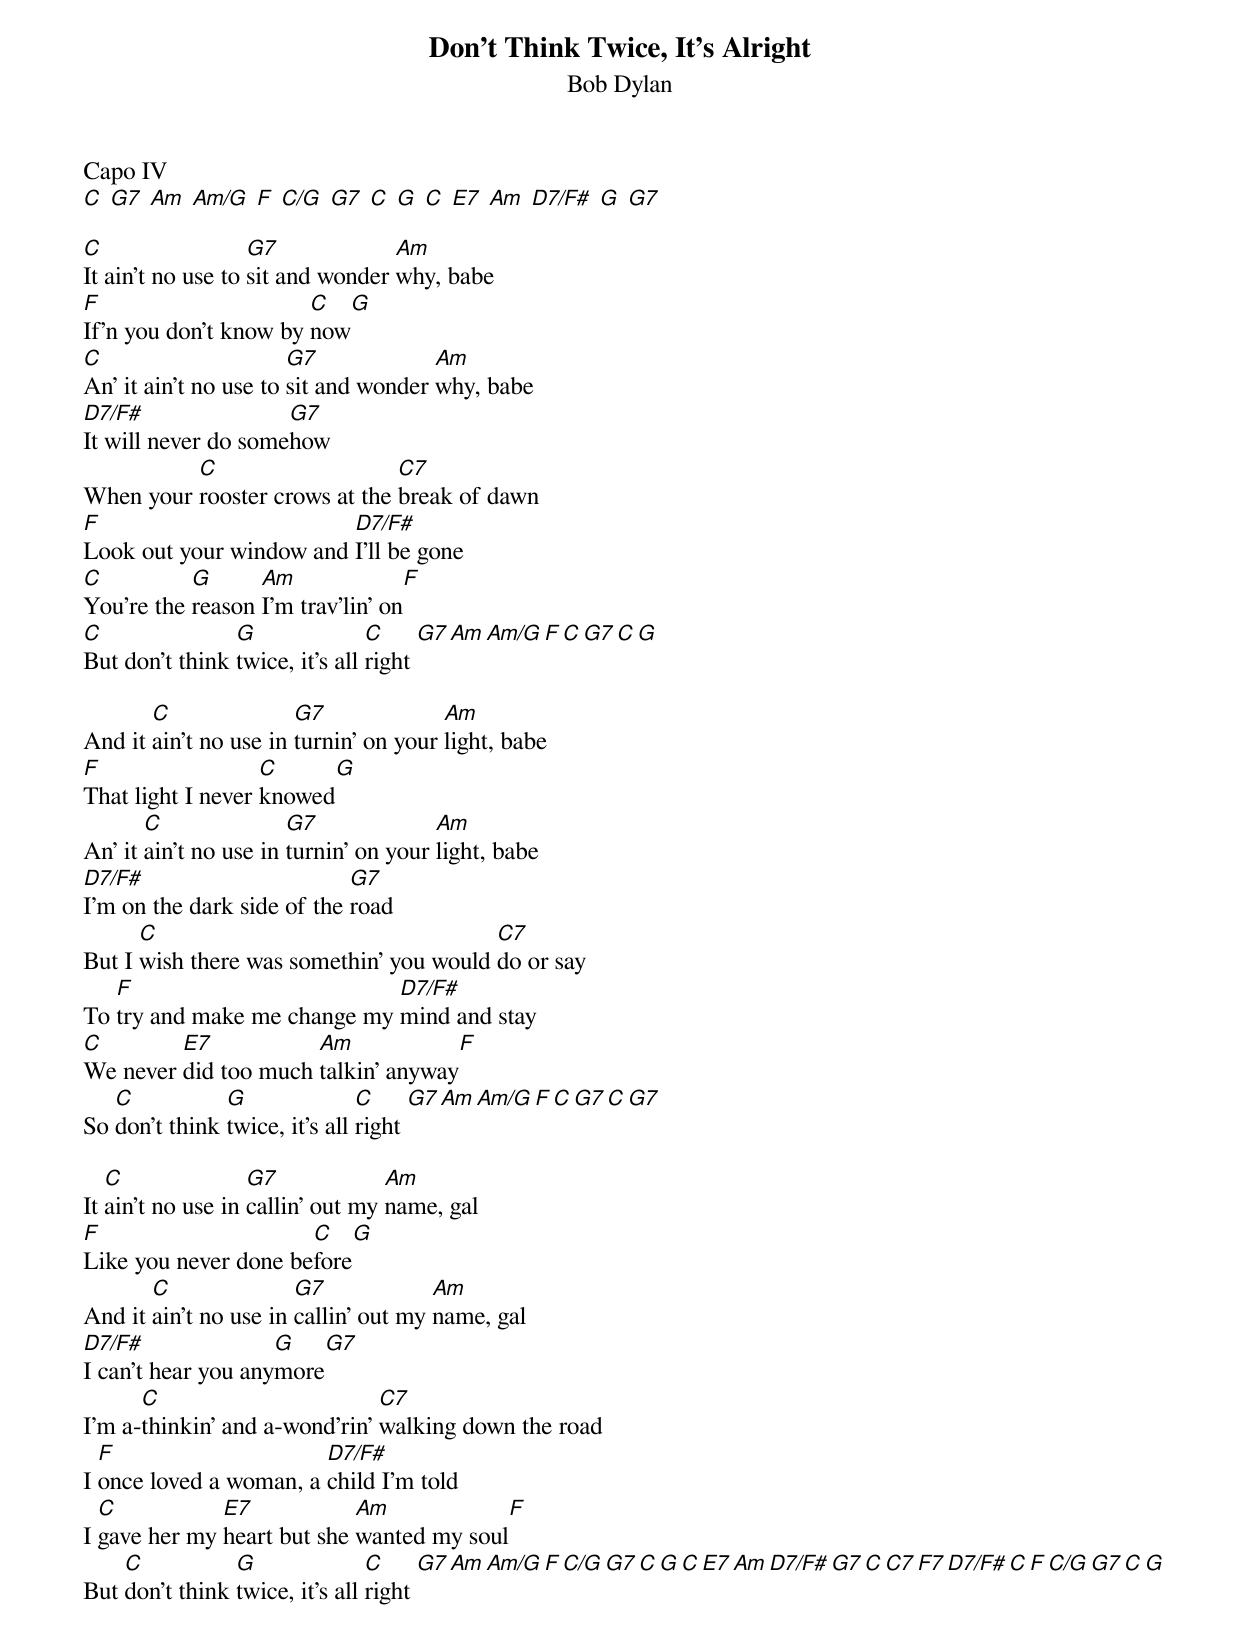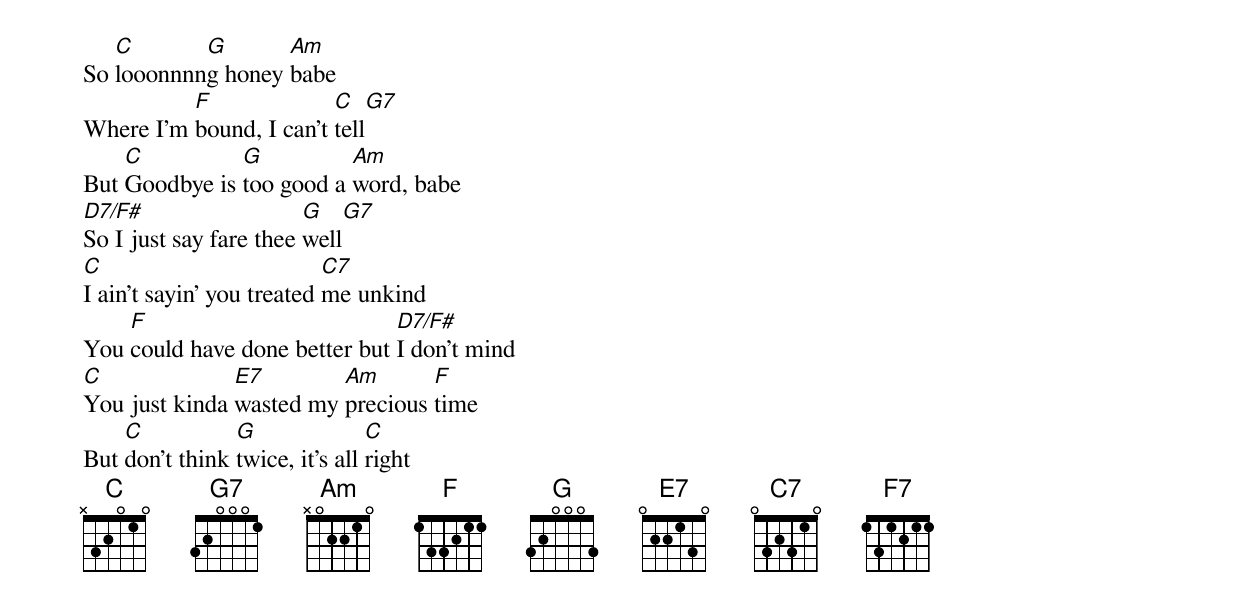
{title:Don’t Think Twice, It’s Alright}
{subtitle:Bob Dylan}
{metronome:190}

Capo IV
[C] [G7] [Am] [Am/G] [F] [C/G] [G7] [C] [G] [C] [E7] [Am] [D7/F#] [G] [G7]

[C]It ain't no use to [G7]sit and wonder [Am]why, babe
[F]If'n you don't know by [C]now[G]
[C]An' it ain't no use to [G7]sit and wonder [Am]why, babe
[D7/F#]It will never do some[G7]how
When your [C]rooster crows at the [C7]break of dawn
[F]Look out your window and [D7/F#]I'll be gone
[C]You're the [G]reason [Am]I'm trav'lin' on[F]
[C]But don't think [G]twice, it's all [C]right [G7][Am][Am/G][F][C][G7][C][G]

And it [C]ain't no use in [G7]turnin' on your [Am]light, babe
[F]That light I never [C]knowed[G]
An' it [C]ain't no use in [G7]turnin' on your [Am]light, babe
[D7/F#]I'm on the dark side of the [G7]road
But I [C]wish there was somethin' you would [C7]do or say
To [F]try and make me change my [D7/F#]mind and stay
[C]We never [E7]did too much [Am]talkin' anyway[F]
So [C]don't think [G]twice, it's all [C]right [G7][Am][Am/G][F][C][G7][C][G7]

It [C]ain't no use in [G7]callin' out my [Am]name, gal
[F]Like you never done be[C]fore[G]
And it [C]ain't no use in [G7]callin' out my [Am]name, gal
[D7/F#]I can't hear you any[G]more[G7]
I'm a-[C]thinkin' and a-wond'rin' [C7]walking down the road
I [F]once loved a woman, a [D7/F#]child I'm told
I [C]gave her my [E7]heart but she [Am]wanted my soul[F]
But [C]don't think [G]twice, it's all [C]right [G7][Am][Am/G][F][C/G][G7][C][G][C][E7][Am][D7/F#][G7][C][C7][F7][D7/F#][C][F][C/G][G7][C][G]

So [C]looonnnn[G]g honey [Am]babe
Where I'm [F]bound, I can't [C]tell[G7]
But [C]Goodbye is [G]too good a [Am]word, babe
[D7/F#]So I just say fare thee [G]well[G7]
[C]I ain't sayin' you treated [C7]me unkind
You [F]could have done better but [D7/F#]I don't mind
[C]You just kinda [E7]wasted my [Am]precious [F]time
But [C]don't think [G]twice, it's all [C]right
